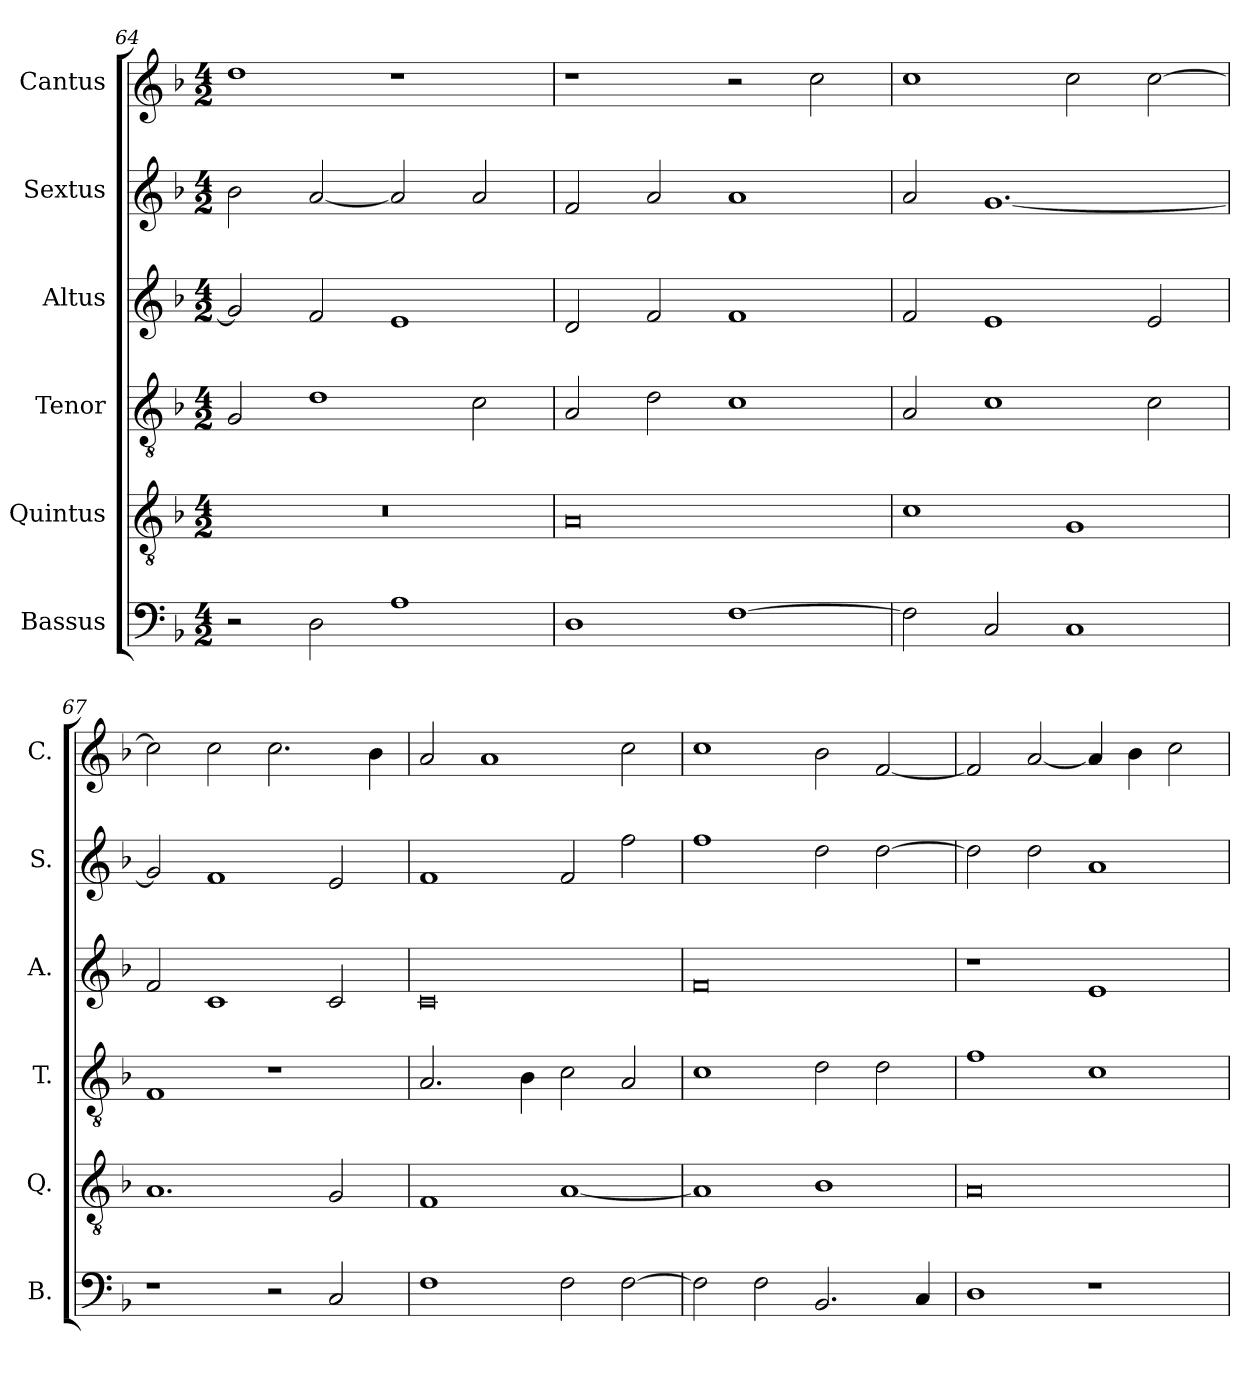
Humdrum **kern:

**kern	**kern	**kern	**kern	**kern	**kern
*part6	*part5	*part4	*part3	*part2	*part1
*staff6	*staff5	*staff4	*staff3	*staff2	*staff1
*I"Bassus	*I"Quintus	*I"Tenor	*I"Altus	*I"Sextus	*I"Cantus
*I'B.	*I'Q.	*I'T.	*I'A.	*I'S.	*I'C.
*clefF4	*clefGv2	*clefGv2	*clefG2	*clefG2	*clefG2
*k[b-]	*k[b-]	*k[b-]	*k[b-]	*k[b-]	*k[b-]
*F:	*F:	*F:	*F:	*F:	*F:
*M4/2	*M4/2	*M4/2	*M4/2	*M4/2	*M4/2
=64	=64	=64	=64	=64	=64
2r	0r	2G/	2g/]	2b-\	1dd
2D\	.	1d	2f/	[2a/	.
1A	.	.	1e	2a/]	1r
.	.	2c\	.	2a/	.
=65	=65	=65	=65	=65	=65
1D	0A	2A/	2d/	2f/	1r
.	.	2d\	2f/	2a/	.
[1F	.	1c	1f	1a	2r
.	.	.	.	.	2cc\
=66	=66	=66	=66	=66	=66
2F\]	1c	2A/	2f/	2a/	1cc
2C/	.	1c	1e	[1.g	.
1C	1G	.	.	.	2cc\
.	.	2c\	2e/	.	[2cc\
!!LO:LB:g=z
=67	=67	=67	=67	=67	=67
1r	1.A	1F	2f/	2g/]	2cc\]
.	.	.	1c	1f	2cc\
2r	.	1r	.	.	2.cc\
2C/	2G/	.	2c/	2e/	.
.	.	.	.	.	4b-\
=68	=68	=68	=68	=68	=68
1F	1F	2.A/	0c	1f	2a/
.	.	.	.	.	1a
.	.	4B-\	.	.	.
2F\	[1A	2c\	.	2f/	.
[2F\	.	2A/	.	2ff\	2cc\
=69	=69	=69	=69	=69	=69
2F\]	1A]	1c	0f	1ff	1cc
2F\	.	.	.	.	.
2.BB-/	1B-	2d\	.	2dd\	2b-\
.	.	2d\	.	[2dd\	[2f/
4C/	.	.	.	.	.
=70	=70	=70	=70	=70	=70
1D	0A	1f	1r	2dd\]	2f/]
.	.	.	.	2dd\	[2a/
1r	.	1c	1e	1a	4a/]
.	.	.	.	.	4b-\
.	.	.	.	.	2cc\
=	=	=	=	=	=
*-	*-	*-	*-	*-	*-
